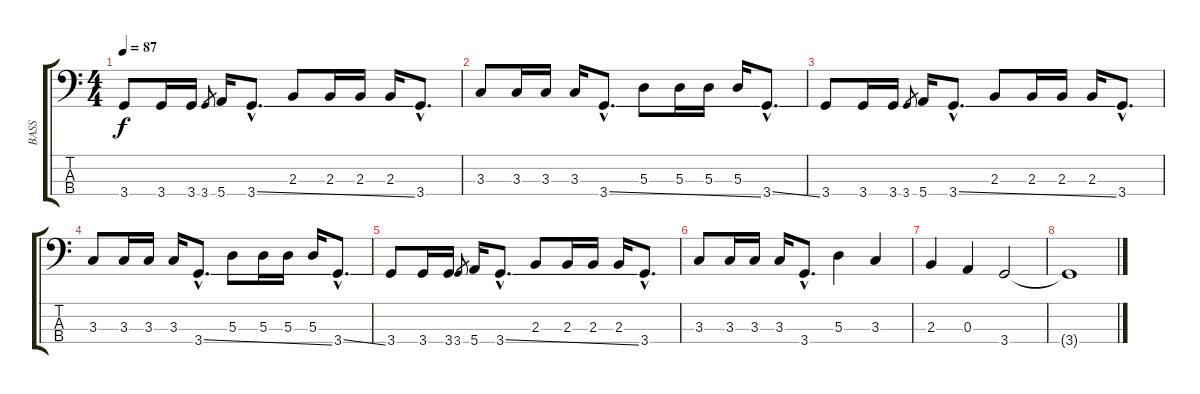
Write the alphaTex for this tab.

\track ("BASS" "BASS") {instrument electricbassfinger}
\staff {score tabs}
\tuning (G2 D2 A1 E1) {hide}
\ts (4 4)
\tempo 87
\clef f4
\ks c
3.4.8{dy f} 3.4.16 3.4.16 3.4.8{gr} 5.4.16 3.4{ss hac}.8{d} 2.3.8 2.3.16 2.3.16 2.3.16 3.4{hac}.8{d} |
3.3.8 3.3.16 3.3.16 3.3.16 3.4{ss hac}.8{d} 5.3.8 5.3.16 5.3.16 5.3.16 3.4{ss hac}.8{d} |
3.4.8 3.4.16 3.4.16 3.4.8{gr} 5.4.16 3.4{ss hac}.8{d} 2.3.8 2.3.16 2.3.16 2.3.16 3.4{hac}.8{d} |
3.3.8 3.3.16 3.3.16 3.3.16 3.4{ss hac}.8{d} 5.3.8 5.3.16 5.3.16 5.3.16 3.4{ss hac}.8{d} |
3.4.8 3.4.16 3.4.16 3.4.8{gr} 5.4.16 3.4{ss hac}.8{d} 2.3.8 2.3.16 2.3.16 2.3.16 3.4{hac}.8{d} |
3.3.8 3.3.16 3.3.16 3.3.16 3.4{hac}.8{d} 5.3.4 3.3.4 |
2.3.4 0.3.4 3.4.2 |
3.4{t}.1
